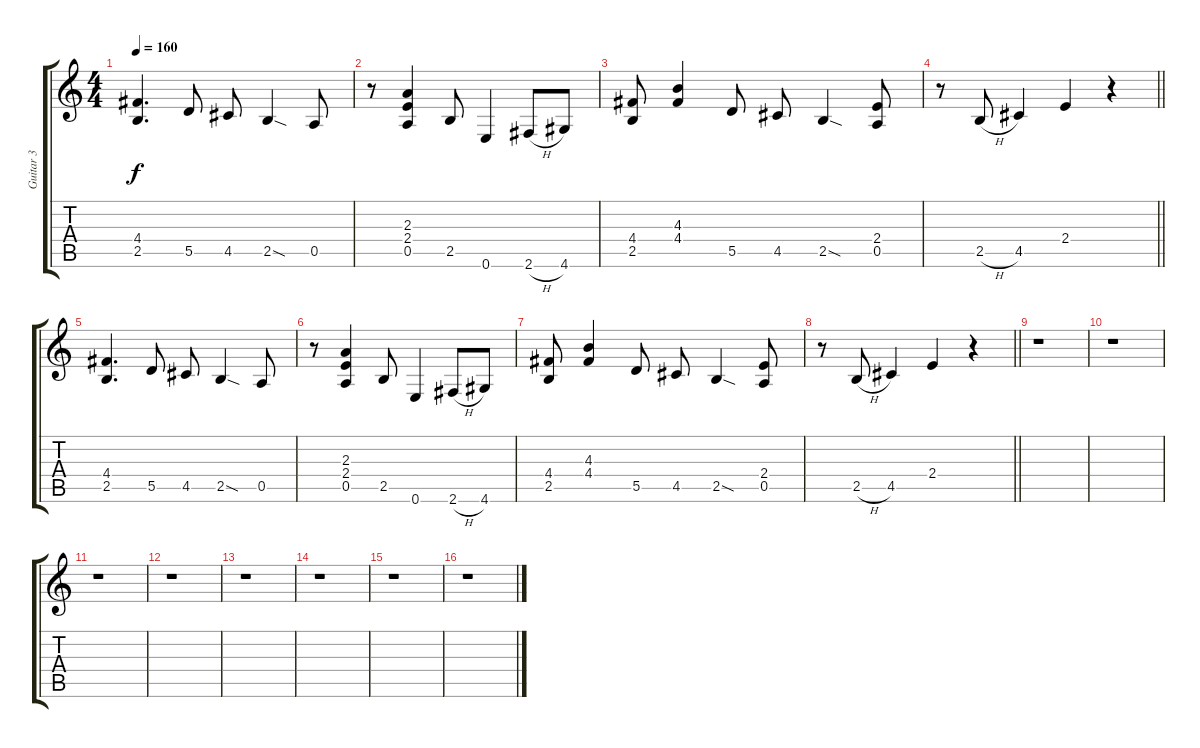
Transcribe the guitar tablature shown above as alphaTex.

\track ("Guitar 3" "Guitar 3") {instrument distortionguitar}
\staff {score tabs}
\tuning (E4 B3 G3 D3 A2 E2) {hide}
\ts (4 4)
\tempo 160
\clef g2
\ks c
(4.4 2.5).4{d dy f} 5.5.8 4.5.8 2.5{sod}.4 0.5.8 |
r.8 (2.3 2.4 0.5).4 2.5.8 0.6.4 2.6{h}.8 4.6.8 |
(4.4 2.5).8 (4.3 4.4).4 5.5.8 4.5.8 2.5{sod}.4 (2.4 0.5).8 |
\barLineRight lightlight
r.8 2.5{h}.8 4.5.4 2.4.4 r.4 |
(4.4 2.5).4{d} 5.5.8 4.5.8 2.5{sod}.4 0.5.8 |
r.8 (2.3 2.4 0.5).4 2.5.8 0.6.4 2.6{h}.8 4.6.8 |
(4.4 2.5).8 (4.3 4.4).4 5.5.8 4.5.8 2.5{sod}.4 (2.4 0.5).8 |
\barLineRight lightlight
r.8 2.5{h}.8 4.5.4 2.4.4 r.4 |
r.1 |
r.1 |
r.1 |
r.1 |
r.1 |
r.1 |
r.1 |
r.1
